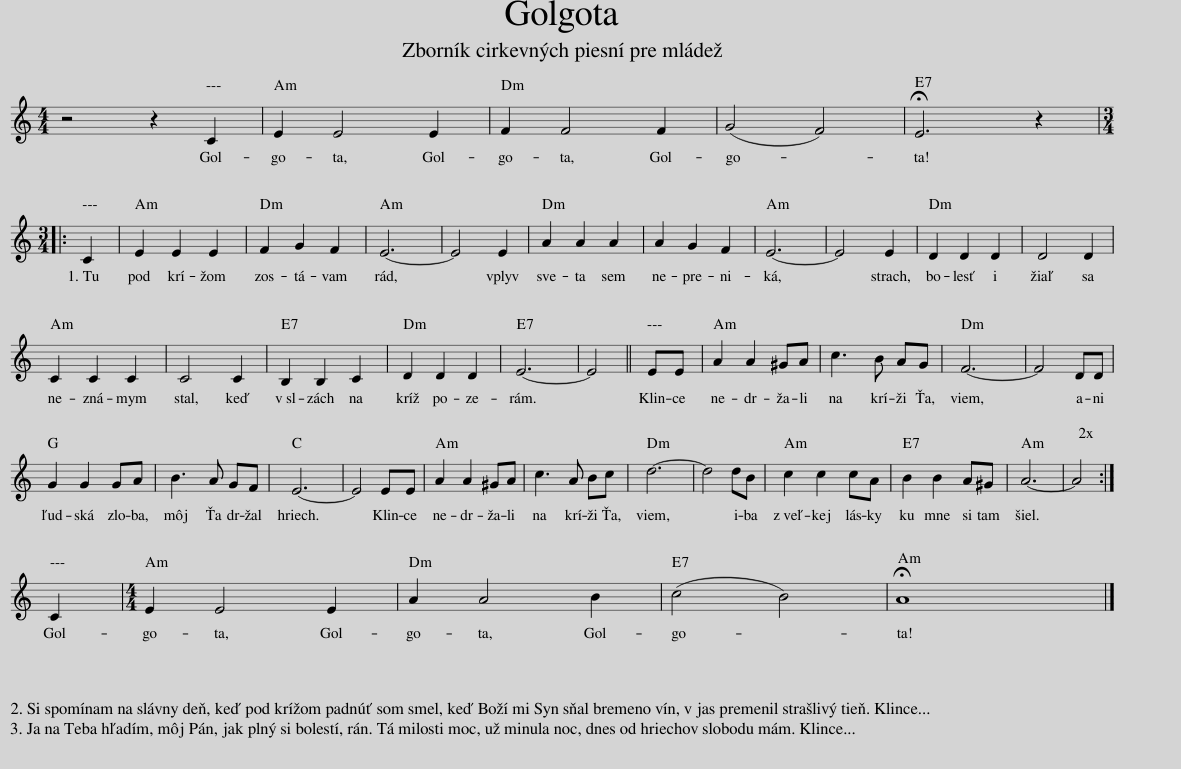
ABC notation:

X:1
L:1/8
M:4/4
I:linebreak $
K:C
V:1 treble
V:1
 z4 z2 C2 | E2 E4 E2 | F2 F4 F2 | (G4 F4) | !fermata!E6 z2 |:$ %5
[M:3/4] C2 | E2 E2 E2 | F2 G2 F2 | E6- | E4 E2 | %10
 A2 A2 A2 | A2 G2 F2 | E6- | E4 E2 | D2 D2 D2 | %15
 D4 D2 |$ C2 C2 C2 | C4 C2 | B,2 B,2 C2 | D2 D2 D2 | %20
 E6- | E4 || EE | A2 A2 ^GA | c3 B AG | %25
 F6- | F4 DD |$ G2 G2 GA | B3 A GF | E6- | %30
 E4 EE | A2 A2 ^GA | c3 A Bc | d6- | d4 dB | %35
 c2 c2 cA | B2 B2 A^G | A6- | A4 :|$ C2 | %40
[M:4/4] E2 E4 E2 | A2 A4 B2 | (c4 B4) | !fermata!A8 |] %44
